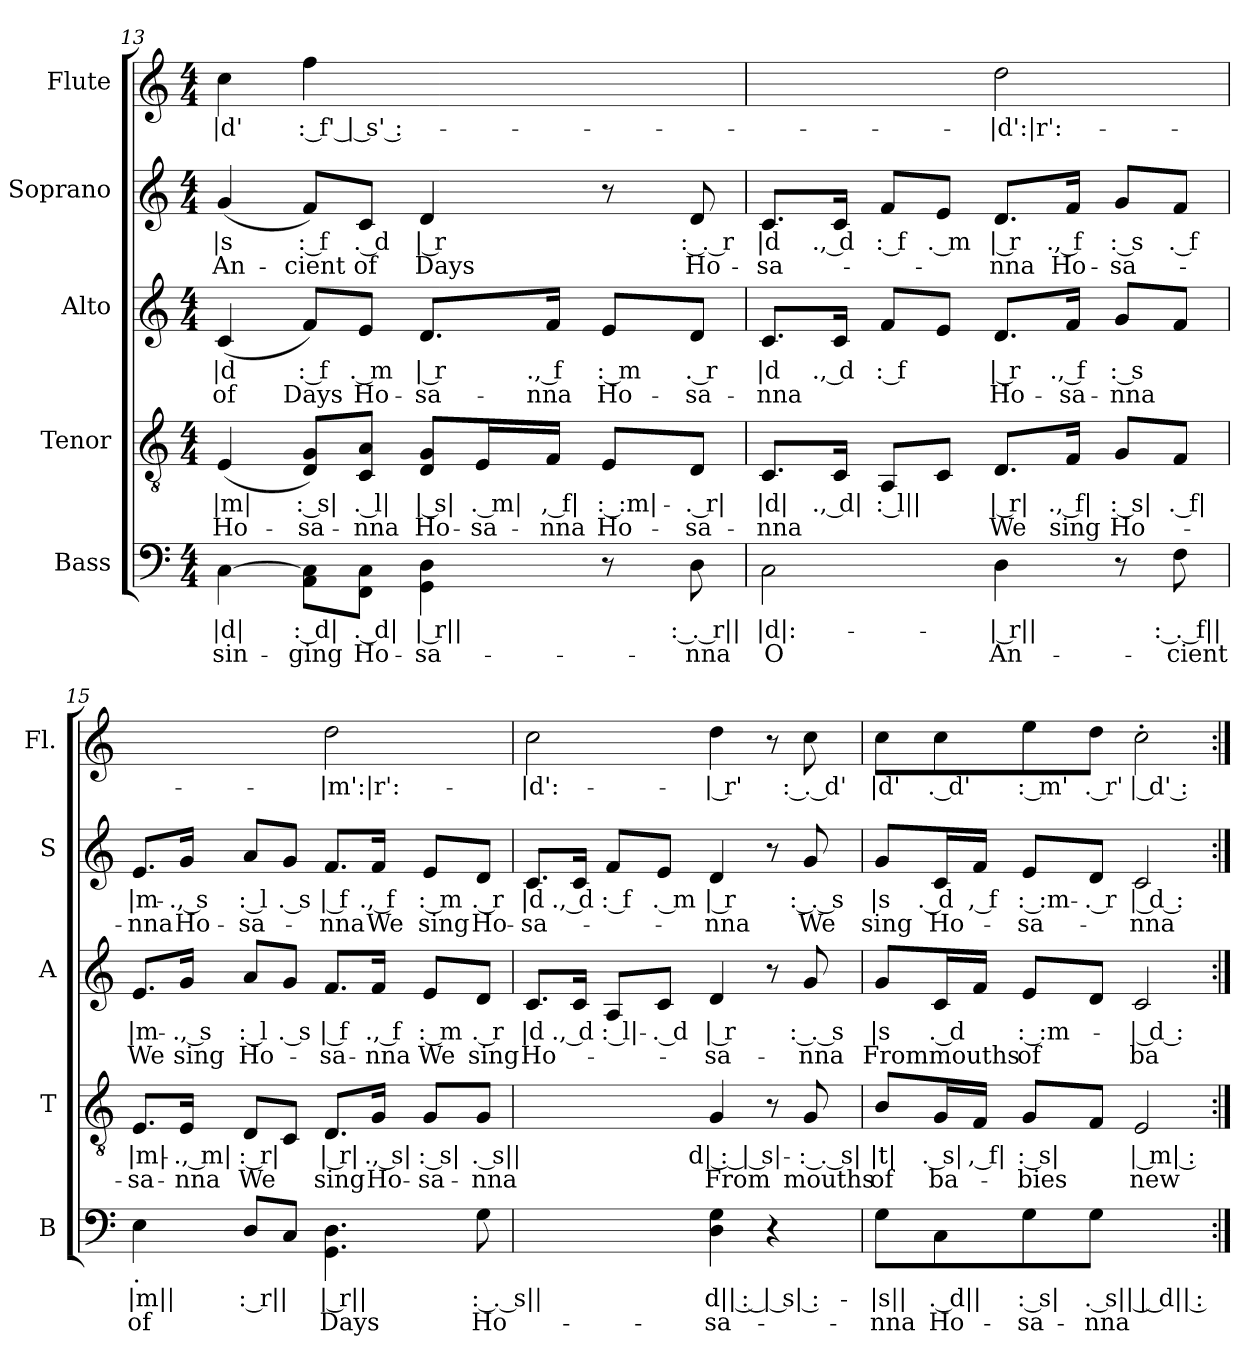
**kern	**text	**text	**kern	**text	**text	**kern	**text	**text	**kern	**text	**text	**kern	**text
*part5	*part5	*part5	*part4	*part4	*part4	*part3	*part3	*part3	*part2	*part2	*part2	*part1	*part1
*staff5	*staff5	*staff5	*staff4	*staff4	*staff4	*staff3	*staff3	*staff3	*staff2	*staff2	*staff2	*staff1	*staff1
*I"Bass	*	*	*I"Tenor	*	*	*I"Alto	*	*	*I"Soprano	*	*	*I"Flute	*
*I'B	*	*	*I'T	*	*	*I'A	*	*	*I'S	*	*	*I'Fl.	*
*clefF4	*	*	*clefGv2	*	*	*clefG2	*	*	*clefG2	*	*	*clefG2	*
*k[]	*	*	*k[]	*	*	*k[]	*	*	*k[]	*	*	*k[]	*
*C:	*	*	*C:	*	*	*C:	*	*	*C:	*	*	*C:	*
*M4/4	*	*	*M4/4	*	*	*M4/4	*	*	*M4/4	*	*	*M4/4	*
=13	=13	=13	=13	=13	=13	=13	=13	=13	=13	=13	=13	=13	=13
!	!LO:LY:b:rj	!LO:LY:b:rj	!	!LO:LY:b:rj	!LO:LY:b:rj	!	!LO:LY:b:rj	!LO:LY:b:rj	!	!LO:LY:b:rj	!LO:LY:b:rj	!	!LO:LY:b:rj
[>4C\	|d|	sin-	(<4E/	|m|	Ho-	(<4c/	|d	of	(<4g/	|s	An-	4cc\	|d'
!	!LO:LY:b:rj	!LO:LY:b:rj	!	!LO:LY:b:rj	!LO:LY:b:rj	!	!LO:LY:b:rj	!LO:LY:b:rj	!	!LO:LY:b:rj	!LO:LY:b:rj	!	!LO:LY:b:rj
8AA\ 8C\]L	: d|	-ging	8D/ 8G/L)	: s|	-sa-	8f/L)	: f	Days	8f/L)	: f	-cient	4ff\	: f' | s' :-
!	!LO:LY:b:rj	!LO:LY:b:rj	!	!LO:LY:b:rj	!LO:LY:b:rj	!	!LO:LY:b:rj	!LO:LY:b:rj	!	!LO:LY:b:rj	!LO:LY:b:rj	!	!
8FF\ 8C\J	. d|	Ho-	8C/ 8A/J	. l|	-nna	8e/J	. m	Ho-	8c/J	. d	of	.	.
!	!LO:LY:b:rj	!LO:LY:b:rj	!	!LO:LY:b:rj	!LO:LY:b:rj	!	!LO:LY:b:rj	!LO:LY:b:rj	!	!LO:LY:b:rj	!LO:LY:b:rj	!	!
4GG\ 4D\	| r||	-sa-	8D/ 8G/L	| s|	Ho-	8.d/L	| r	-sa-	4d/	| r	Days	2ryy	.
!	!	!	!	!LO:LY:b:rj	!LO:LY:b:rj	!	!	!	!	!	!	!	!
.	.	.	16E/L	. m|	-sa-	.	.	.	.	.	.	.	.
!	!	!	!	!LO:LY:b:rj	!LO:LY:b:rj	!	!LO:LY:b:rj	!LO:LY:b:rj	!	!	!	!	!
.	.	.	16F/JJ	, f|	-nna	16f/Jk	., f	-nna	.	.	.	.	.
!	!	!	!	!LO:LY:b:rj	!LO:LY:b:rj	!	!LO:LY:b:rj	!LO:LY:b:rj	!	!	!	!	!
8r	.	.	8E/L	: :m|-	Ho-	8e/L	: m	Ho-	8r	.	.	.	.
!	!LO:LY:b:rj	!LO:LY:b:rj	!	!LO:LY:b:rj	!LO:LY:b:rj	!	!LO:LY:b:rj	!LO:LY:b:rj	!	!LO:LY:b:rj	!LO:LY:b:rj	!	!
8D\	: . r||	-nna	8D/J	-. r|	-sa-	8d/J	. r	-sa-	8d/	: . r	Ho-	.	.
=14	=14	=14	=14	=14	=14	=14	=14	=14	=14	=14	=14	=14	=14
!	!LO:LY:b:rj	!LO:LY:b:rj	!	!LO:LY:b:rj	!LO:LY:b:rj	!	!LO:LY:b:rj	!LO:LY:b:rj	!	!LO:LY:b:rj	!LO:LY:b:rj	!	!
2C\	|d|:-	O	8.C/L	|d|	-nna	8.c/L	|d	-nna	8.c/L	|d	-sa-	2ryy	.
!	!	!	!	!LO:LY:b:rj	!	!	!LO:LY:b:rj	!	!	!LO:LY:b:rj	!	!	!
.	.	.	16C/Jk	., d|	.	16c/Jk	., d	.	16c/Jk	., d	.	.	.
!	!	!	!	!LO:LY:b:rj	!	!	!LO:LY:b:rj	!	!	!LO:LY:b:rj	!	!	!
.	.	.	8AA/L	: l||	.	8f/L	: f	.	8f/L	: f	.	.	.
!	!	!	!	!	!	!	!	!	!	!LO:LY:b:rj	!	!	!
.	.	.	8C/J	.	.	8e/J	.	.	8e/J	. m	.	.	.
!	!LO:LY:b:rj	!LO:LY:b:rj	!	!LO:LY:b:rj	!LO:LY:b:rj	!	!LO:LY:b:rj	!LO:LY:b:rj	!	!LO:LY:b:rj	!LO:LY:b:rj	!	!LO:LY:b:rj
4D\	-| r||	An-	8.D/L	| r|	We	8.d/L	| r	Ho-	8.d/L	| r	-nna	2dd\	-|d':|r':-
!	!	!	!	!LO:LY:b:rj	!LO:LY:b:rj	!	!LO:LY:b:rj	!LO:LY:b:rj	!	!LO:LY:b:rj	!LO:LY:b:rj	!	!
.	.	.	16F/Jk	., f|	sing	16f/Jk	., f	-sa-	16f/Jk	., f	Ho-	.	.
!	!	!	!	!LO:LY:b:rj	!LO:LY:b:rj	!	!LO:LY:b:rj	!LO:LY:b:rj	!	!LO:LY:b:rj	!LO:LY:b:rj	!	!
8r	.	.	8G/L	: s|	Ho-	8g/L	: s	-nna	8g/L	: s	-sa-	.	.
!	!LO:LY:b:rj	!LO:LY:b:rj	!	!LO:LY:b:rj	!	!	!	!	!	!LO:LY:b:rj	!	!	!
8F\	: . f||	-cient	8F/J	. f|	.	8f/J	.	.	8f/J	. f	.	.	.
!!LO:PB:g=z
=15	=15	=15	=15	=15	=15	=15	=15	=15	=15	=15	=15	=15	=15
!LO:TX:b:t=.	!	!	!	!	!	!	!	!	!	!	!	!	!
!	!LO:LY:b:rj	!LO:LY:b:rj	!	!LO:LY:b:rj	!LO:LY:b:rj	!	!LO:LY:b:rj	!LO:LY:b:rj	!	!LO:LY:b:rj	!LO:LY:b:rj	!	!
4E\	|m||	of	8.E/L	|m|-	-sa-	8.e/L	|m-	We	8.e/L	|m-	-nna	2ryy	.
!	!	!	!	!LO:LY:b:rj	!LO:LY:b:rj	!	!LO:LY:b:rj	!LO:LY:b:rj	!	!LO:LY:b:rj	!LO:LY:b:rj	!	!
.	.	.	16E/Jk	-., m|	-nna	16g/Jk	-., s	sing	16g/Jk	-., s	Ho-	.	.
!	!LO:LY:b:rj	!	!	!LO:LY:b:rj	!LO:LY:b:rj	!	!LO:LY:b:rj	!LO:LY:b:rj	!	!LO:LY:b:rj	!LO:LY:b:rj	!	!
8D/L	: r||	.	8D/L	: r|	We	8a/L	: l	Ho-	8a/L	: l	-sa-	.	.
!	!	!	!	!	!	!	!LO:LY:b:rj	!	!	!LO:LY:b:rj	!	!	!
8C/J	.	.	8C/J	.	.	8g/J	. s	.	8g/J	. s	.	.	.
!	!LO:LY:b:rj	!LO:LY:b:rj	!	!LO:LY:b:rj	!LO:LY:b:rj	!	!LO:LY:b:rj	!LO:LY:b:rj	!	!LO:LY:b:rj	!LO:LY:b:rj	!	!LO:LY:b:rj
4.GG\ 4.D\	| r||	Days	8.D/L	| r|	sing	8.f/L	| f	-sa-	8.f/L	| f	-nna	2dd\	-|m':|r':-
!	!	!	!	!LO:LY:b:rj	!LO:LY:b:rj	!	!LO:LY:b:rj	!LO:LY:b:rj	!	!LO:LY:b:rj	!LO:LY:b:rj	!	!
.	.	.	16G/Jk	., s|	Ho-	16f/Jk	., f	-nna	16f/Jk	., f	We	.	.
!	!	!	!	!LO:LY:b:rj	!LO:LY:b:rj	!	!LO:LY:b:rj	!LO:LY:b:rj	!	!LO:LY:b:rj	!LO:LY:b:rj	!	!
.	.	.	8G/L	: s|	-sa-	8e/L	: m	We	8e/L	: m	sing	.	.
!	!LO:LY:b:rj	!LO:LY:b:rj	!	!LO:LY:b:rj	!LO:LY:b:rj	!	!LO:LY:b:rj	!LO:LY:b:rj	!	!LO:LY:b:rj	!LO:LY:b:rj	!	!
8G\	: . s||	Ho-	8G/J	. s||	-nna	8d/J	. r	sing	8d/J	. r	Ho-	.	.
=16	=16	=16	=16	=16	=16	=16	=16	=16	=16	=16	=16	=16	=16
!	!	!	!	!	!	!	!LO:LY:b:rj	!LO:LY:b:rj	!	!LO:LY:b:rj	!LO:LY:b:rj	!	!LO:LY:b:rj
2ryy	.	.	2ryy	.	.	8.c/L	|d	Ho-	8.c/L	|d	-sa-	2cc\	-|d':-
!	!	!	!	!	!	!	!LO:LY:b:rj	!	!	!LO:LY:b:rj	!	!	!
.	.	.	.	.	.	16c/Jk	., d	.	16c/Jk	., d	.	.	.
!	!	!	!	!	!	!	!LO:LY:b:rj	!	!	!LO:LY:b:rj	!	!	!
.	.	.	.	.	.	8A/L	: l|-	.	8f/L	: f	.	.	.
!	!	!	!	!	!	!	!LO:LY:b:rj	!	!	!LO:LY:b:rj	!	!	!
.	.	.	.	.	.	8c/J	-. d	.	8e/J	. m	.	.	.
!	!LO:LY:b:rj	!LO:LY:b:rj	!	!LO:LY:b:rj	!LO:LY:b:rj	!	!LO:LY:b:rj	!LO:LY:b:rj	!	!LO:LY:b:rj	!LO:LY:b:rj	!	!LO:LY:b:rj
4D\ 4G\	d|| : | s| :-	-sa-	4G/	d| : | s|-	From	4d/	| r	-sa-	4d/	| r	-nna	4dd\	-| r'
4r	.	.	8r	.	.	8r	.	.	8r	.	.	8r	.
!	!	!	!	!LO:LY:b:rj	!LO:LY:b:rj	!	!LO:LY:b:rj	!LO:LY:b:rj	!	!LO:LY:b:rj	!LO:LY:b:rj	!	!LO:LY:b:rj
.	.	.	8G/	-: . s|	mouths	8g/	: . s	-nna	8g/	: . s	We	8cc\	: . d'
=17	=17	=17	=17	=17	=17	=17	=17	=17	=17	=17	=17	=17	=17
!	!LO:LY:b:rj	!LO:LY:b:rj	!	!LO:LY:b:rj	!LO:LY:b:rj	!	!LO:LY:b:rj	!LO:LY:b:rj	!	!LO:LY:b:rj	!LO:LY:b:rj	!	!LO:LY:b:rj
8G\L	-|s||	-nna	8B/L	|t|	of	8g/L	|s	From	8g/L	|s	sing	8cc\L	|d'
!	!LO:LY:b:rj	!LO:LY:b:rj	!	!LO:LY:b:rj	!LO:LY:b:rj	!	!LO:LY:b:rj	!LO:LY:b:rj	!	!LO:LY:b:rj	!LO:LY:b:rj	!	!LO:LY:b:rj
8C\	. d||	Ho-	16G/L	. s|	ba-	16c/L	. d	mouths	16c/L	. d	Ho-	8cc\	. d'
!	!	!	!	!LO:LY:b:rj	!	!	!	!	!	!LO:LY:b:rj	!	!	!
.	.	.	16F/JJ	, f|	.	16f/JJ	.	.	16f/JJ	, f	.	.	.
!	!LO:LY:b:rj	!LO:LY:b:rj	!	!LO:LY:b:rj	!LO:LY:b:rj	!	!LO:LY:b:rj	!LO:LY:b:rj	!	!LO:LY:b:rj	!LO:LY:b:rj	!	!LO:LY:b:rj
8G\	: s|	-sa-	8G/L	: ­s|	-bies	8e/L	: :m-	of	8e/L	: :m-	-sa-	8ee\	: m'
!	!LO:LY:b:rj	!LO:LY:b:rj	!	!	!	!	!	!	!	!LO:LY:b:rj	!	!	!LO:LY:b:rj
8G\J	. s|| | d|| :-	-nna	8F/J	.	.	8d/J	.	.	8d/J	-. r	.	8dd\J	. r'
!	!	!	!	!LO:LY:b:rj	!LO:LY:b:rj	!	!LO:LY:b:rj	!LO:LY:b:rj	!	!LO:LY:b:rj	!LO:LY:b:rj	!	!LO:LY:b:rj
2ryy	.	.	2E/	| m| :-	new	2c/	| d :-	ba-	2c/	| d :-	-nna	2cc'>\	| d' :-
=:|!	=:|!	=:|!	=:|!	=:|!	=:|!	=:|!	=:|!	=:|!	=:|!	=:|!	=:|!	=:|!	=:|!
*-	*-	*-	*-	*-	*-	*-	*-	*-	*-	*-	*-	*-	*-
